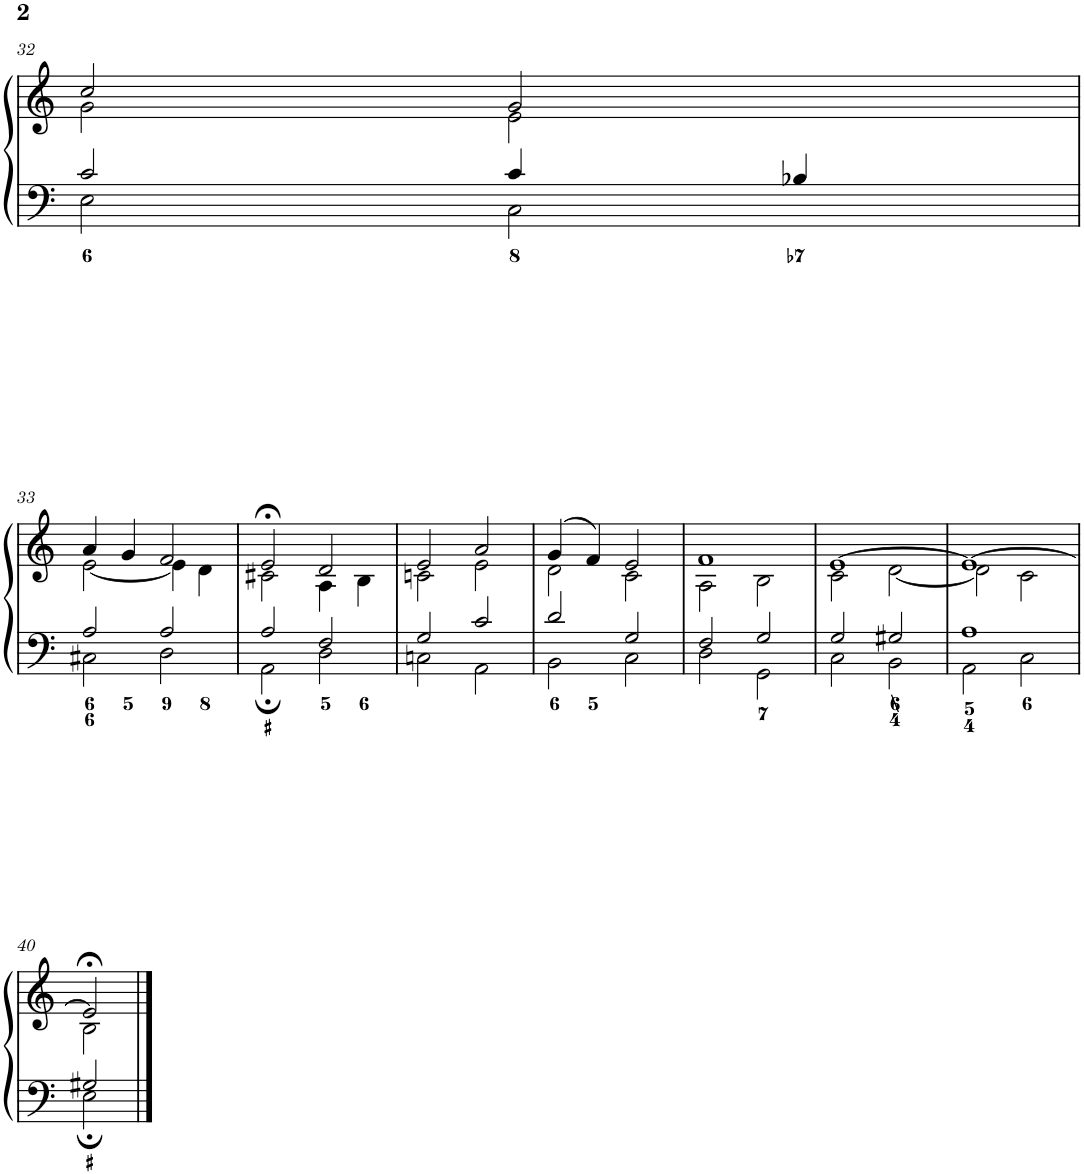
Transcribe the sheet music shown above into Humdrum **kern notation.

**kern	**kern
*part1	*part1
*staff2	*staff1
*I"Piano	*
*I'Pno.	*
!!LO:PB:g=z
*clefF4	*clefG2
*k[]	*k[]
*M4/4	*M4/4
*met(c)	*met(c)
=32	=32
*^	*^
2c/	2E\	2cc/	2g\
4c/	2C\	2g/	2e\
4B-X/	.	.	.
!!LO:LB:g=z	!!
=33	=33	=33	=33
2A/	2C#X\	4a/	[2e\
.	.	4g/	.
2A/	2D\	2f/	4e\]
.	.	.	4d\
=34	=34	=34	=34
2A/	2AA;\	2e;</	2c#X\
2F/	2D\	2d/	4A\
.	.	.	4B\
=35	=35	=35	=35
2G/	2Cn\	2e/	2cn\
2c/	2AA\	2a/	2e\
=36	=36	=36	=36
2d/	2BB\	(4g/	2d\
.	.	4f/)	.
2G/	2C\	2e/	2c\
=37	=37	=37	=37
2F/	2D\	1f	2A\
2G/	2GG\	.	2B\
=38	=38	=38	=38
2G/	2C\	[1e	2c\
2G#X/	2BB\	.	[2d\
=39	=39	=39	=39
1A	2AA\	1e_	2d\]
.	2C\	.	2c\
!!LO:LB:g=z	!!
=40	=40	=40	=40
2G#X/	2E;\	2e;</]	2B\
*v	*v	*	*
*	*v	*v
==	==
*-	*-
